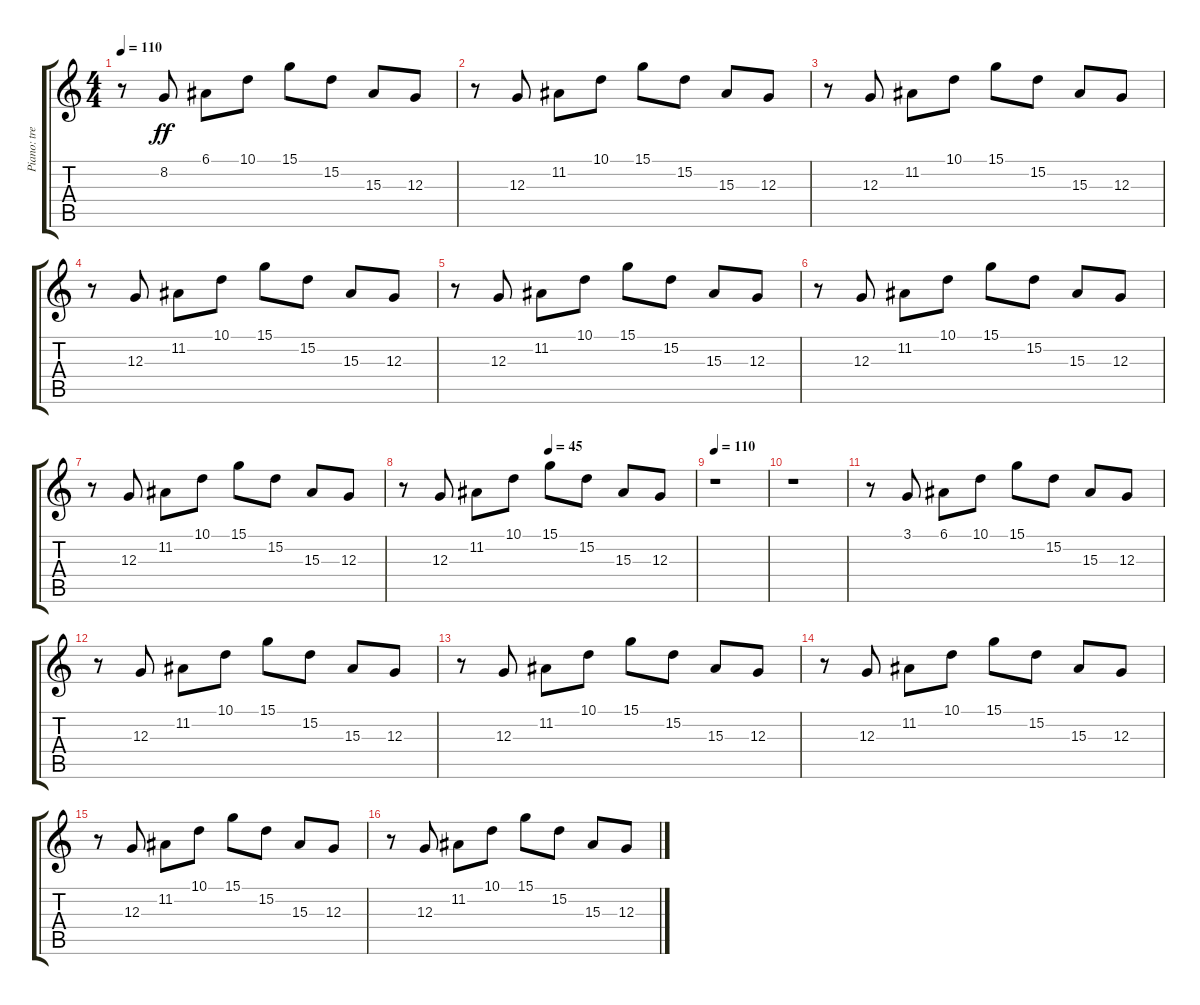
\track ("Piano: treble" "Piano: tre") {instrument acousticgrandpiano}
\staff {score tabs}
\tuning (E4 B3 G3 D3 A2 E2) {hide}
\ts (4 4)
\tempo 110
\clef g2
\ks c
r.8{dy ff instrument acousticgrandpiano} 8.2.8 6.1.8 10.1.8 15.1.8 15.2.8 15.3.8 12.3.8 |
r.8 12.3.8 11.2.8 10.1.8 15.1.8 15.2.8 15.3.8 12.3.8 |
r.8 12.3.8 11.2.8 10.1.8 15.1.8 15.2.8 15.3.8 12.3.8 |
r.8 12.3.8 11.2.8 10.1.8 15.1.8 15.2.8 15.3.8 12.3.8 |
r.8 12.3.8 11.2.8 10.1.8 15.1.8 15.2.8 15.3.8 12.3.8 |
r.8 12.3.8 11.2.8 10.1.8 15.1.8 15.2.8 15.3.8 12.3.8 |
r.8 12.3.8 11.2.8 10.1.8 15.1.8 15.2.8 15.3.8 12.3.8 |
\tempo (45 0.5)
r.8 12.3.8 11.2.8 10.1.8 15.1.8 15.2.8 15.3.8 12.3.8 |
\tempo 110
r.1 |
r.1 |
r.8 3.1.8 6.1.8 10.1.8 15.1.8 15.2.8 15.3.8 12.3.8 |
r.8 12.3.8 11.2.8 10.1.8 15.1.8 15.2.8 15.3.8 12.3.8 |
r.8 12.3.8 11.2.8 10.1.8 15.1.8 15.2.8 15.3.8 12.3.8 |
r.8 12.3.8 11.2.8 10.1.8 15.1.8 15.2.8 15.3.8 12.3.8 |
r.8 12.3.8 11.2.8 10.1.8 15.1.8 15.2.8 15.3.8 12.3.8 |
r.8 12.3.8 11.2.8 10.1.8 15.1.8 15.2.8 15.3.8 12.3.8
